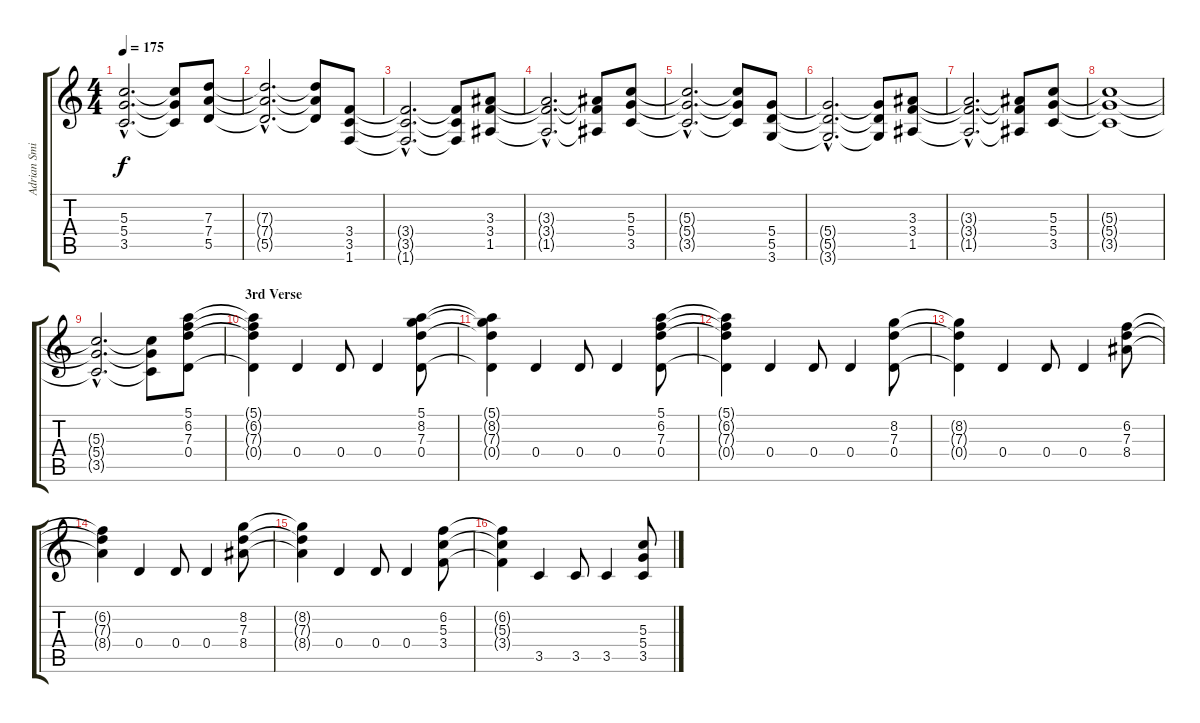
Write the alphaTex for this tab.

\track ("Adrian Smith" "Adrian Smi") {instrument distortionguitar}
\staff {score tabs}
\tuning (E4 B3 G3 D3 A2 E2) {hide}
\ts (4 4)
\tempo 175
\clef g2
\ks c
(5.3{hac t} 5.4{hac t} 3.5{hac t}).2{d dy f} (5.3{t} 5.4{t} 3.5{t}).8 (7.3 7.4 5.5).8 |
(7.3{hac t} 7.4{hac t} 5.5{hac t}).2{d} (7.3{t} 7.4{t} 5.5{t}).8 (3.4 3.5 1.6).8 |
(3.4{hac t} 3.5{hac t} 1.6{hac t}).2{d} (3.4{t} 3.5{t} 1.6{t}).8 (3.3 3.4 1.5).8 |
(3.3{hac t} 3.4{hac t} 1.5{hac t}).2{d} (3.3{t} 3.4{t} 1.5{t}).8 (5.3 5.4 3.5).8 |
(5.3{hac t} 5.4{hac t} 3.5{hac t}).2{d} (5.3{t} 5.4{t} 3.5{t}).8 (5.4 5.5 3.6).8 |
(5.4{hac t} 5.5{hac t} 3.6{hac t}).2{d} (5.4{t} 5.5{t} 3.6{t}).8 (3.3 3.4 1.5).8 |
(3.3{hac t} 3.4{hac t} 1.5{hac t}).2{d} (3.3{t} 3.4{t} 1.5{t}).8 (5.3 5.4 3.5).8 |
(5.3{t} 5.4{t} 3.5{t}).1 |
(5.3{hac t} 5.4{hac t} 3.5{hac t}).2{d} (5.3{t} 5.4{t} 3.5{t}).8 (5.1 6.2 7.3 0.4).8 |
\section ("" "3rd Verse")
(5.1{t} 6.2{t} 7.3{t} 0.4{t}).4 0.4.4 0.4.8 0.4.4 (5.1 8.2 7.3 0.4).8 |
(5.1{t} 8.2{t} 7.3{t} 0.4{t}).4 0.4.4 0.4.8 0.4.4 (5.1 6.2 7.3 0.4).8 |
(5.1{t} 6.2{t} 7.3{t} 0.4{t}).4 0.4.4 0.4.8 0.4.4 (8.2 7.3 0.4).8 |
(8.2{t} 7.3{t} 0.4{t}).4 0.4.4 0.4.8 0.4.4 (6.2 7.3 8.4).8 |
(6.2{t} 7.3{t} 8.4{t}).4 0.4.4 0.4.8 0.4.4 (8.2 7.3 8.4).8 |
(8.2{t} 7.3{t} 8.4{t}).4 0.4.4 0.4.8 0.4.4 (6.2 5.3 3.4).8 |
(6.2{t} 5.3{t} 3.4{t}).4 3.5.4 3.5.8 3.5.4 (5.3 5.4 3.5).8
